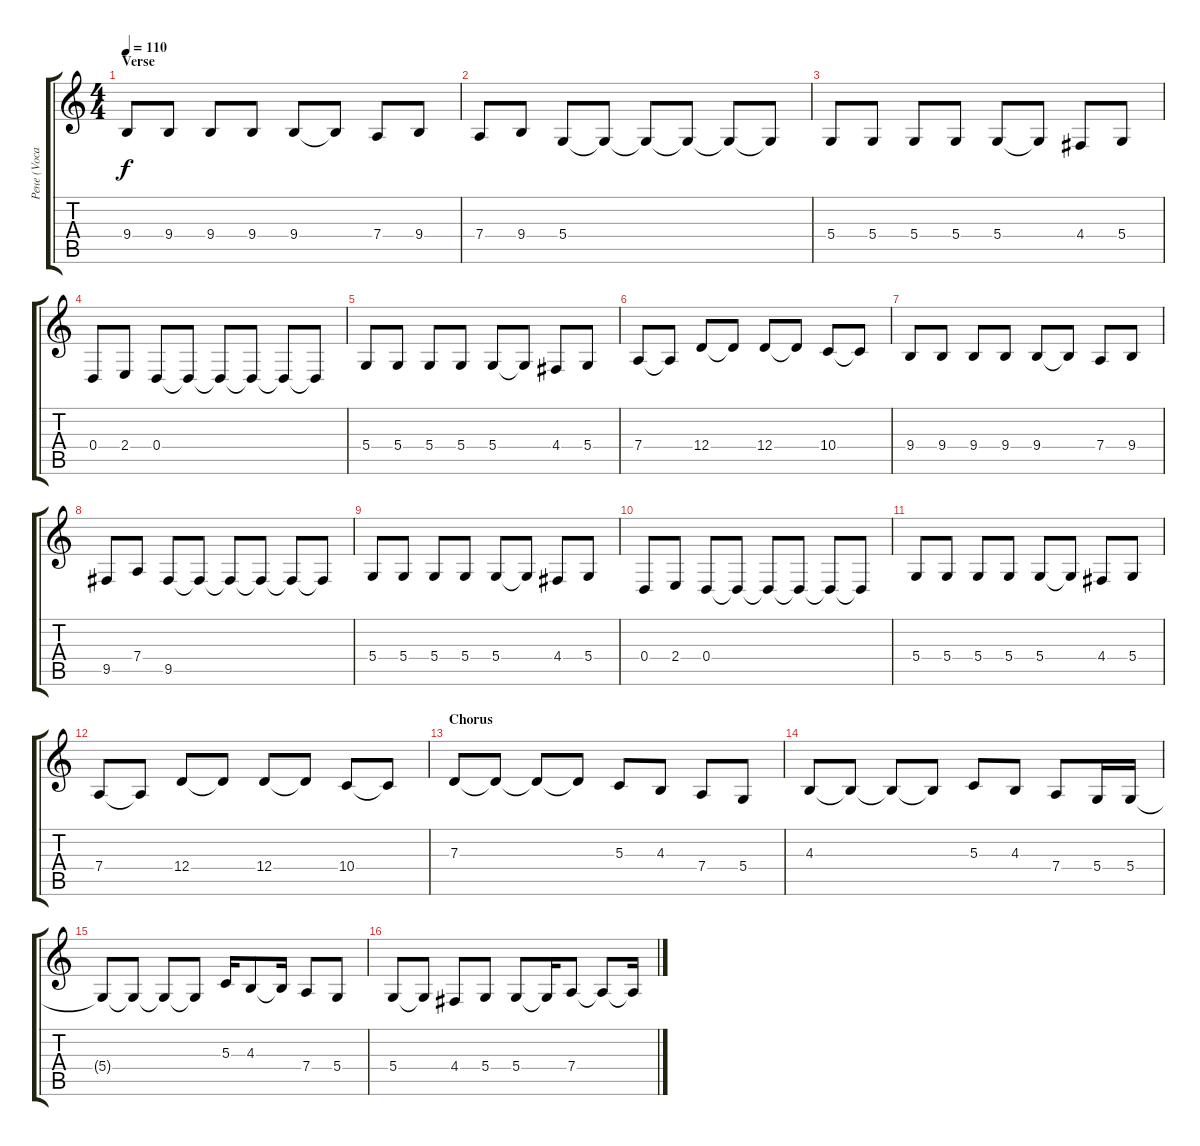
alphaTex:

\track ("Рене (Vocal)" "Рене (Voca") {instrument lead6voice}
\staff {score tabs}
\tuning (E4 B3 G3 D3 A2 E2) {hide}
\ts (4 4)
\section ("" "Verse")
\tempo 110
\clef g2
\ks c
9.4.8{dy f} 9.4.8 9.4.8 9.4.8 9.4.8 9.4{t}.8 7.4.8 9.4.8 |
7.4.8 9.4.8 5.4.8 5.4{t}.8 5.4{t}.8 5.4{t}.8 5.4{t}.8 5.4{t}.8 |
5.4.8 5.4.8 5.4.8 5.4.8 5.4.8 5.4{t}.8 4.4.8 5.4.8 |
0.4.8 2.4.8 0.4.8 0.4{t}.8 0.4{t}.8 0.4{t}.8 0.4{t}.8 0.4{t}.8 |
5.4.8 5.4.8 5.4.8 5.4.8 5.4.8 5.4{t}.8 4.4.8 5.4.8 |
7.4.8 7.4{t}.8 12.4.8 12.4{t}.8 12.4.8 12.4{t}.8 10.4.8 10.4{t}.8 |
9.4.8 9.4.8 9.4.8 9.4.8 9.4.8 9.4{t}.8 7.4.8 9.4.8 |
9.5.8 7.4.8 9.5.8 9.5{t}.8 9.5{t}.8 9.5{t}.8 9.5{t}.8 9.5{t}.8 |
5.4.8 5.4.8 5.4.8 5.4.8 5.4.8 5.4{t}.8 4.4.8 5.4.8 |
0.4.8 2.4.8 0.4.8 0.4{t}.8 0.4{t}.8 0.4{t}.8 0.4{t}.8 0.4{t}.8 |
5.4.8 5.4.8 5.4.8 5.4.8 5.4.8 5.4{t}.8 4.4.8 5.4.8 |
7.4.8 7.4{t}.8 12.4.8 12.4{t}.8 12.4.8 12.4{t}.8 10.4.8 10.4{t}.8 |
\section ("" "Chorus")
7.3.8 7.3{t}.8 7.3{t}.8 7.3{t}.8 5.3.8 4.3.8 7.4.8 5.4.8 |
4.3.8 4.3{t}.8 4.3{t}.8 4.3{t}.8 5.3.8 4.3.8 7.4.8 5.4.16 5.4.16 |
5.4{t}.8 5.4{t}.8 5.4{t}.8 5.4{t}.8 5.3.16 4.3.8 4.3{t}.16 7.4.8 5.4.8 |
5.4.8 5.4{t}.8 4.4.8 5.4.8 5.4.8 5.4{t}.16 7.4.8 7.4{t}.8 7.4{t}.16
